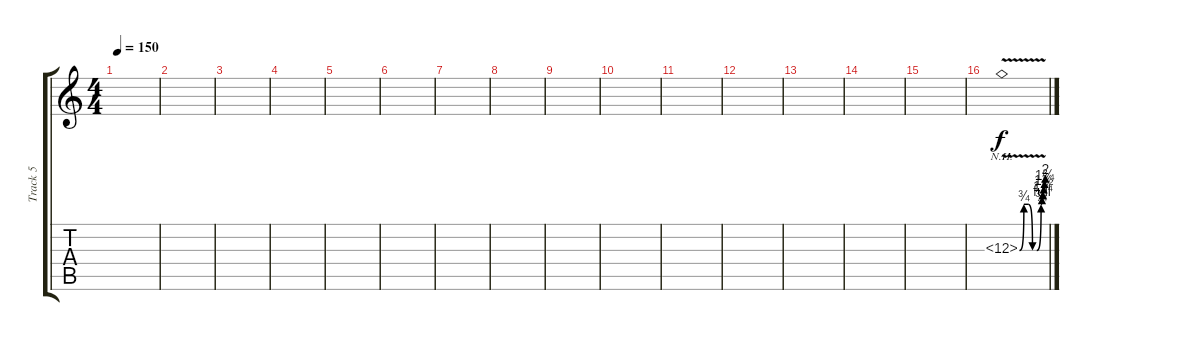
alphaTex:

\track ("Track 5" "Track 5") {instrument distortionguitar}
\staff {score tabs}
\tuning (E4 B3 G3 D3 A2 E2) {hide}
\ts (4 4)
\tempo 150
\clef g2
\ks c
|
|
|
|
|
|
|
|
|
|
|
|
|
|
|
12.3{be (custom 0 0 10 3 20 3 30 0 40 0 50 3 52 4 54 5 56 6 58 7 60 8) nh v}.1
